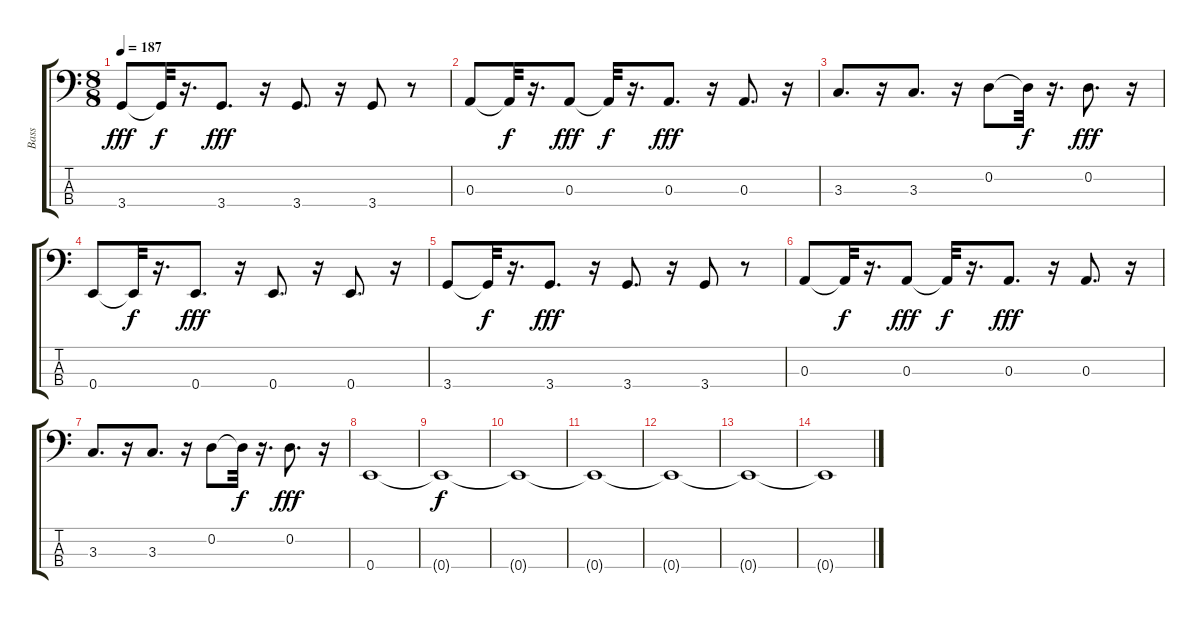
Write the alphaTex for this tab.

\track ("Bass" "Bass") {instrument electricbassfinger}
\staff {score tabs}
\tuning (G2 D2 A1 E1) {hide}
\ts (8 8)
\tempo 187
\clef f4
\ks c
3.4.8{dy fff} 3.4{t}.32{dy f} r.16{d} 3.4.8{d dy fff} r.16 3.4.8{d} r.16 3.4.8 r.8 |
0.3.8 0.3{t}.32{dy f} r.16{d} 0.3.8{dy fff} 0.3{t}.32{dy f} r.16{d} 0.3.8{d dy fff} r.16 0.3.8{d} r.16 |
3.3.8{d} r.16 3.3.8{d} r.16 0.2.8 0.2{t}.32{dy f} r.16{d} 0.2.8{d dy fff} r.16 |
0.4.8 0.4{t}.32{dy f} r.16{d} 0.4.8{d dy fff} r.16 0.4.8{d} r.16 0.4.8{d} r.16 |
3.4.8 3.4{t}.32{dy f} r.16{d} 3.4.8{d dy fff} r.16 3.4.8{d} r.16 3.4.8 r.8 |
0.3.8 0.3{t}.32{dy f} r.16{d} 0.3.8{dy fff} 0.3{t}.32{dy f} r.16{d} 0.3.8{d dy fff} r.16 0.3.8{d} r.16 |
3.3.8{d} r.16 3.3.8{d} r.16 0.2.8 0.2{t}.32{dy f} r.16{d} 0.2.8{d dy fff} r.16 |
0.4.1 |
0.4{t}.1{dy f} |
0.4{t}.1 |
0.4{t}.1 |
0.4{t}.1 |
0.4{t}.1 |
0.4{t}.1
